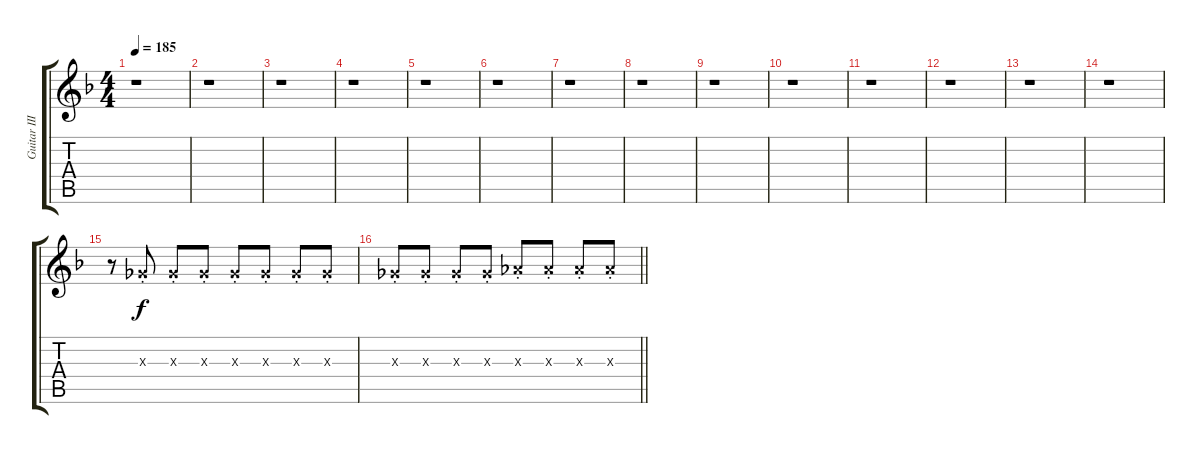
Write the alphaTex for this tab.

\track ("Guitar III" "Guitar III") {instrument overdrivenguitar}
\staff {score tabs}
\tuning (Eb4 Bb3 Gb3 Db3 Ab2 Db2) {hide}
\ts (4 4)
\tempo 185
\clef g2
\ks f
r.1{dy fff} |
r.1 |
r.1 |
r.1 |
r.1 |
r.1 |
r.1 |
r.1 |
r.1 |
r.1 |
r.1 |
r.1 |
r.1 |
r.1 |
r.8 0.3{st x}.8{dy f} 0.3{st x}.8 0.3{st x}.8 0.3{st x}.8 0.3{st x}.8 0.3{st x}.8 0.3{st x}.8 |
\barLineRight lightlight
0.3{st x}.8 0.3{st x}.8 0.3{st x}.8 0.3{st x}.8 2.3{st x}.8 2.3{st x}.8 2.3{st x}.8 2.3{st x}.8
